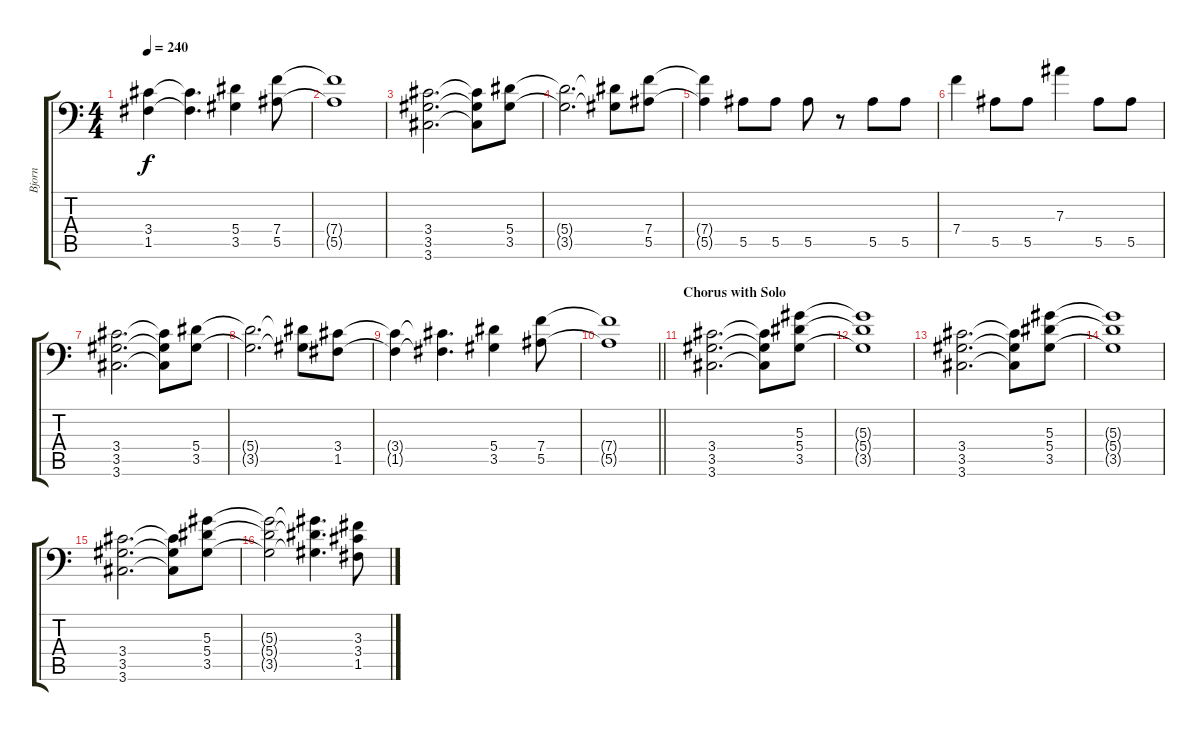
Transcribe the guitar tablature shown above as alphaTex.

\track ("Bjorn" "Bjorn") {instrument distortionguitar}
\staff {score tabs}
\tuning (C4 G3 Eb3 Bb2 F2 Bb1) {hide}
\ts (4 4)
\tempo 240
\clef f4
\ks c
(3.4{t} 1.5{t}).4{dy f} (3.4{t} 1.5{t}).4{d} (5.4 3.5).4 (7.4 5.5).8 |
(7.4{t} 5.5{t}).1 |
(3.4 3.5 3.6).2{d} (3.4{t} 3.5{t} 3.6{t}).8 (5.4 3.5).8 |
(5.4{t} 3.5{t}).2{d} (5.4{t} 3.5{t}).8 (7.4 5.5).8 |
(7.4{t} 5.5{t}).4 5.5.8 5.5.8 5.5.8 r.8 5.5.8 5.5.8 |
7.4.4 5.5.8 5.5.8 7.3.4 5.5.8 5.5.8 |
(3.4 3.5 3.6).2{d} (3.4{t} 3.5{t} 3.6{t}).8 (5.4 3.5).8 |
(5.4{t} 3.5{t}).2{d} (5.4{t} 3.5{t}).8 (3.4 1.5).8 |
(3.4{t} 1.5{t}).4 (3.4{t} 1.5{t}).4{d} (5.4 3.5).4 (7.4 5.5).8 |
\barLineRight lightlight
(7.4{t} 5.5{t}).1 |
\section ("" "Chorus with Solo")
(3.4 3.5 3.6).2{d} (3.4{t} 3.5{t} 3.6{t}).8 (5.3 5.4 3.5).8 |
(5.3{t} 5.4{t} 3.5{t}).1 |
(3.4 3.5 3.6).2{d} (3.4{t} 3.5{t} 3.6{t}).8 (5.3 5.4 3.5).8 |
(5.3{t} 5.4{t} 3.5{t}).1 |
(3.4 3.5 3.6).2{d} (3.4{t} 3.5{t} 3.6{t}).8 (5.3 5.4 3.5).8 |
(5.3{t} 5.4{t} 3.5{t}).2 (5.3{t} 5.4{t} 3.5{t}).4{d} (3.3 3.4 1.5).8
